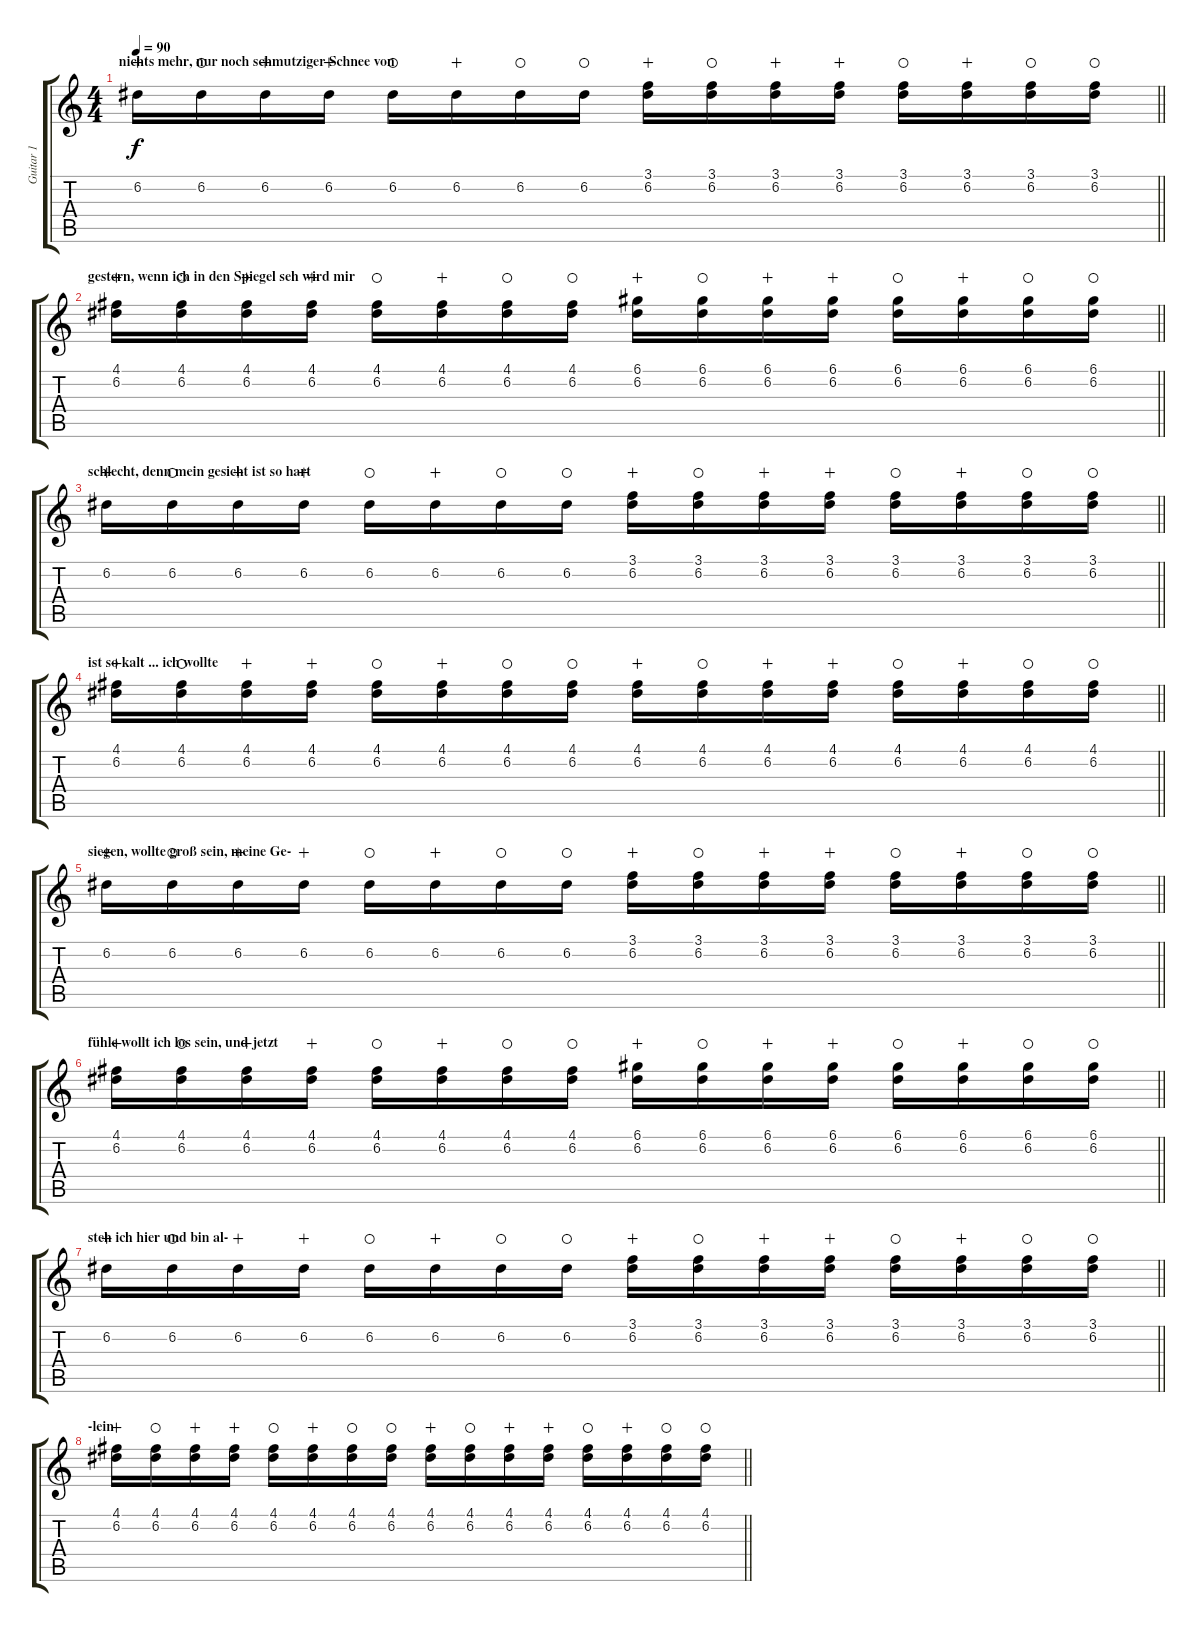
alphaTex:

\track ("Guitar 1" "Guitar 1") {instrument acousticguitarsteel}
\staff {score tabs}
\tuning (D4 A3 F3 C3 G2 C2) {hide}
\ts (4 4)
\section ("" "nichts mehr, nur noch schmutziger Schnee von")
\tempo 90
\clef g2
\barLineRight lightlight
\ks c
6.2.16{dy f volume 4 wahc} 6.2.16{waho} 6.2.16{wahc} 6.2.16{wahc} 6.2.16{waho} 6.2.16{wahc} 6.2.16{waho} 6.2.16{waho} (3.1 6.2).16{wahc} (3.1 6.2).16{waho} (3.1 6.2).16{wahc} (3.1 6.2).16{wahc} (3.1 6.2).16{waho} (3.1 6.2).16{wahc} (3.1 6.2).16{waho} (3.1 6.2).16{waho} |
\section ("" "gestern, wenn ich in den Spiegel seh wird mir")
\barLineRight lightlight
(4.1 6.2).16{wahc} (4.1 6.2).16{waho} (4.1 6.2).16{wahc} (4.1 6.2).16{wahc} (4.1 6.2).16{waho} (4.1 6.2).16{wahc} (4.1 6.2).16{waho} (4.1 6.2).16{waho} (6.1 6.2).16{wahc} (6.1 6.2).16{waho} (6.1 6.2).16{wahc} (6.1 6.2).16{wahc} (6.1 6.2).16{waho} (6.1 6.2).16{wahc} (6.1 6.2).16{waho} (6.1 6.2).16{waho} |
\section ("" "schlecht, denn mein gesicht ist so hart")
\barLineRight lightlight
6.2.16{volume 5 wahc} 6.2.16{waho} 6.2.16{wahc} 6.2.16{wahc} 6.2.16{waho} 6.2.16{wahc} 6.2.16{waho} 6.2.16{waho} (3.1 6.2).16{wahc} (3.1 6.2).16{waho} (3.1 6.2).16{wahc} (3.1 6.2).16{wahc} (3.1 6.2).16{waho} (3.1 6.2).16{wahc} (3.1 6.2).16{waho} (3.1 6.2).16{waho} |
\section ("" "ist so kalt ... ich wollte")
\barLineRight lightlight
(4.1 6.2).16{wahc} (4.1 6.2).16{waho} (4.1 6.2).16{wahc} (4.1 6.2).16{wahc} (4.1 6.2).16{waho} (4.1 6.2).16{wahc} (4.1 6.2).16{waho} (4.1 6.2).16{waho} (4.1 6.2).16{wahc} (4.1 6.2).16{waho} (4.1 6.2).16{wahc} (4.1 6.2).16{wahc} (4.1 6.2).16{waho} (4.1 6.2).16{wahc} (4.1 6.2).16{waho} (4.1 6.2).16{waho} |
\section ("" "siegen, wollte groß sein, meine Ge-")
\barLineRight lightlight
6.2.16{volume 6 wahc} 6.2.16{waho} 6.2.16{wahc} 6.2.16{wahc} 6.2.16{waho} 6.2.16{wahc} 6.2.16{waho} 6.2.16{waho} (3.1 6.2).16{wahc} (3.1 6.2).16{waho} (3.1 6.2).16{wahc} (3.1 6.2).16{wahc} (3.1 6.2).16{waho} (3.1 6.2).16{wahc} (3.1 6.2).16{waho} (3.1 6.2).16{waho} |
\section ("" "fühle wollt ich los sein, und jetzt")
\barLineRight lightlight
(4.1 6.2).16{wahc} (4.1 6.2).16{waho} (4.1 6.2).16{wahc} (4.1 6.2).16{wahc} (4.1 6.2).16{waho} (4.1 6.2).16{wahc} (4.1 6.2).16{waho} (4.1 6.2).16{waho} (6.1 6.2).16{wahc} (6.1 6.2).16{waho} (6.1 6.2).16{wahc} (6.1 6.2).16{wahc} (6.1 6.2).16{waho} (6.1 6.2).16{wahc} (6.1 6.2).16{waho} (6.1 6.2).16{waho} |
\section ("" "steh ich hier und bin al-")
\barLineRight lightlight
6.2.16{volume 8 wahc} 6.2.16{waho} 6.2.16{wahc} 6.2.16{wahc} 6.2.16{waho} 6.2.16{wahc} 6.2.16{waho} 6.2.16{waho} (3.1 6.2).16{wahc} (3.1 6.2).16{waho} (3.1 6.2).16{wahc} (3.1 6.2).16{wahc} (3.1 6.2).16{waho} (3.1 6.2).16{wahc} (3.1 6.2).16{waho} (3.1 6.2).16{waho} |
\section ("" "-lein")
\barLineRight lightlight
(4.1 6.2).16{wahc} (4.1 6.2).16{waho} (4.1 6.2).16{wahc} (4.1 6.2).16{wahc} (4.1 6.2).16{waho} (4.1 6.2).16{wahc} (4.1 6.2).16{waho} (4.1 6.2).16{waho} (4.1 6.2).16{wahc} (4.1 6.2).16{waho} (4.1 6.2).16{wahc} (4.1 6.2).16{wahc} (4.1 6.2).16{waho} (4.1 6.2).16{wahc} (4.1 6.2).16{waho} (4.1 6.2).16{waho}
